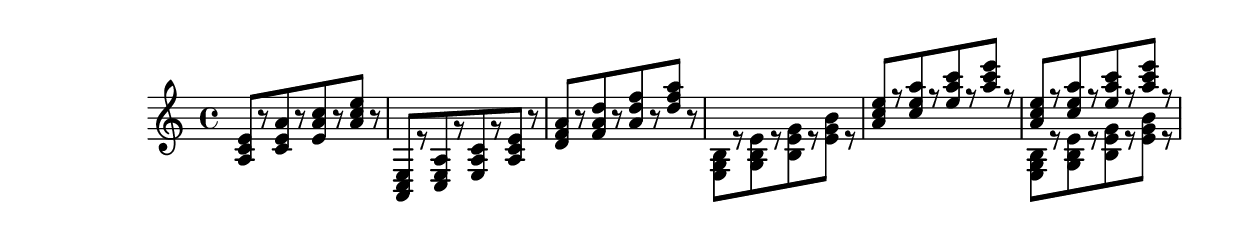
\header {
    texidoc = "Rests under beams are only moved if necessary."
}

\version "2.3.22"

fig =   \relative c' {
    <a c e>8[ r <c e a> r <e a c> r <a c e>]  r |
}

			 
\score {
   \relative c' \new Staff {
     \fig 
      \transpose c c,  \fig
      \new Voice { \stemUp \transpose c f  \fig }
      <<
	  \\
	  \transpose f c \fig
      >>
      
      <<
	  { \transpose c c' \fig }
	  \\
	  {} 
      >>
      
      << \transpose c c' \fig \\
	  \transpose f c \fig
      >>
  }

  \layout {
      raggedright = ##t
  }
}

